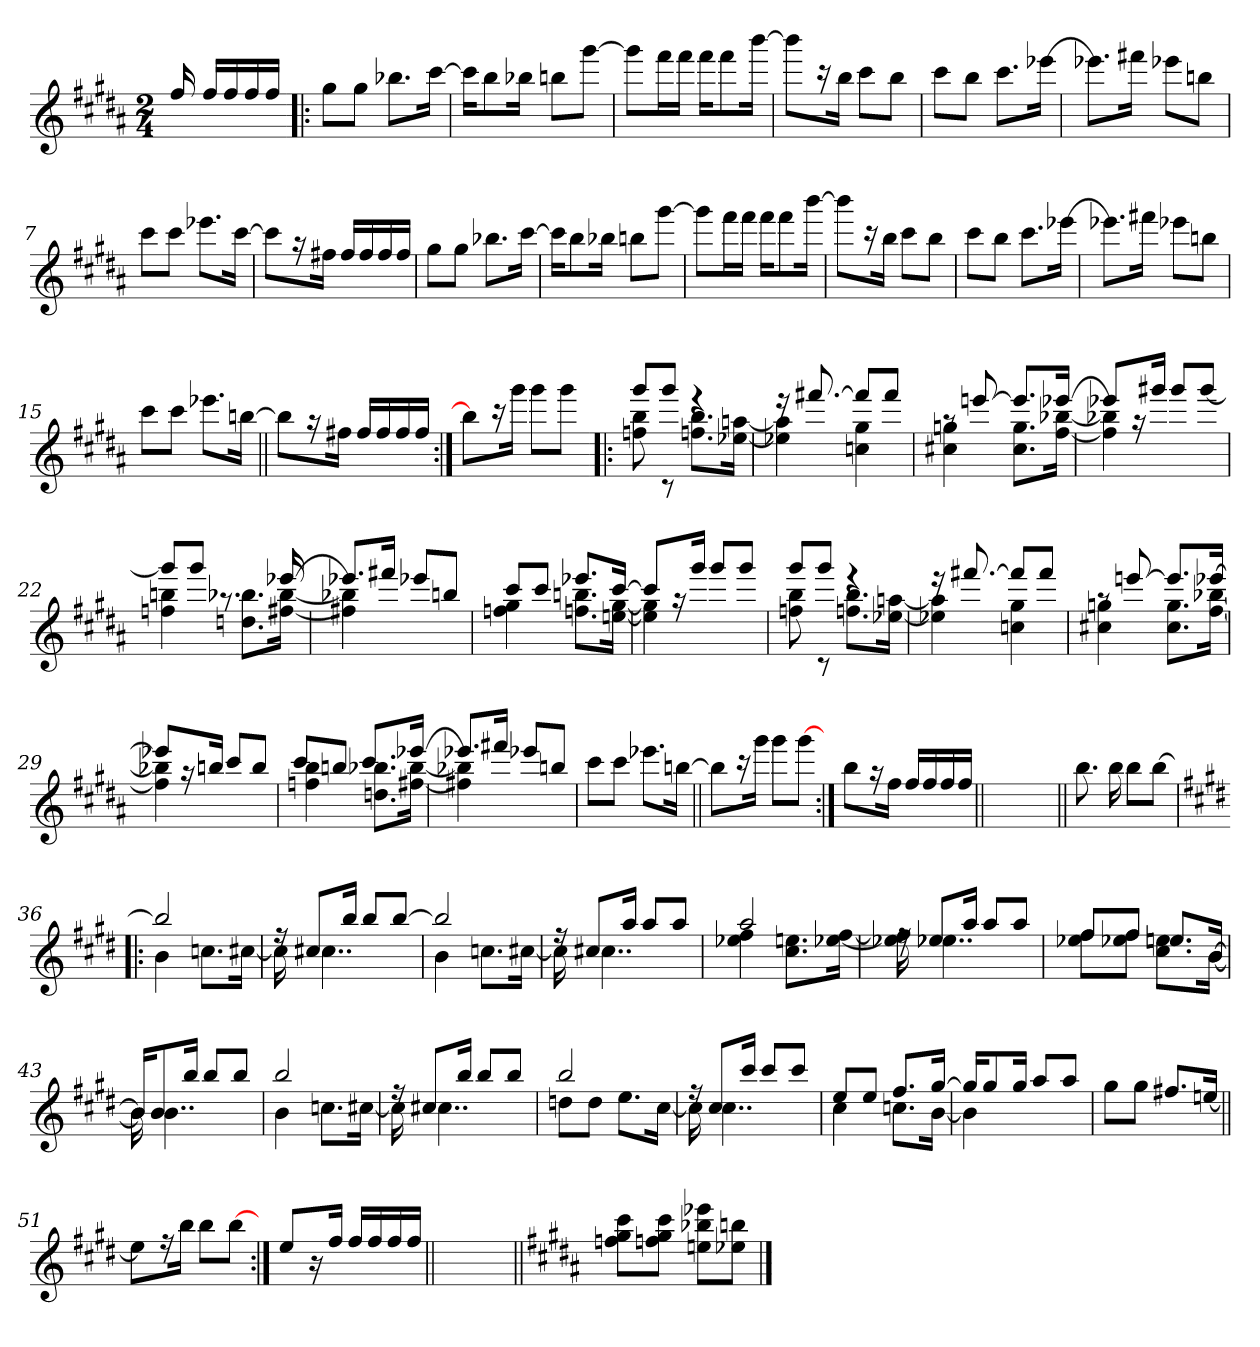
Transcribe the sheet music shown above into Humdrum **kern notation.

**kern
*part1
*staff1
*clefG2
*k[f#c#g#d#a#]
*B:
*M2/4
=
16ff#/
16ff#/LL
16ff#/
16ff#/
16ff#/JJ
=1!|:
8gg#\L
8gg#\J
8.bb-X\L
[16ccc#\Jk
=2
16ccc#\KL]
8bb\
16bb-X\Jk
8bbn\L
[8ggg#\J
=3
8ggg#\L]
16fff#\L
16fff#\JJ
16fff#\KL
8fff#\
[16bbb\Jk
=4
8bbb\L]
16r
16bb\Jk
8ccc#\L
8bb\J
!!LO:LB:g=z
=5
8ccc#\L
8bb\J
8.ccc#\L
[16eee-X\Jk
=6
8.eee-X\L]
16fff#X\Jk
8eee-X\L
8bbn\J
=7
8ccc#\L
8ccc#\J
8.eee-X\L
[16ccc#\Jk
=8
8ccc#\L]
16r
16ff#X\Jk
16ff#/LL
16ff#/
16ff#/
16ff#/JJ
=9
8gg#\L
8gg#\J
8.bb-X\L
[16ccc#\Jk
!!LO:LB:g=z
=10
16ccc#\KL]
8bb\
16bb-X\Jk
8bbn\L
[8ggg#\J
=11
8ggg#\L]
16fff#\L
16fff#\JJ
16fff#\KL
8fff#\
[16bbb\Jk
=12
8bbb\L]
16r
16bb\Jk
8ccc#\L
8bb\J
=13
8ccc#\L
8bb\J
8.ccc#\L
[16eee-X\Jk
=14
8.eee-X\L]
16fff#X\Jk
8eee-X\L
8bbn\J
!!LO:LB:g=z
=15
8ccc#\L
8ccc#\J
8.eee-X\L
[16bbn\Jk
=16||
8bb\L]
16r
16ff#X\Jk
16ff#/LL
16ff#/
16ff#/
16ff#/JJ
=17:|!
8bb\L]
16r
16ggg#\Jk
8ggg#\L
8ggg#\J
=18!|:
*^
8ggg#/L	8ffn\ 8bb\
8ggg#/J	8rc
4rddd	8.ffn\ 8.bb\L
.	[<16ee-X\ [<16aan\Jk
=19	=19
16rddd	4ee-X\] 4aan\]
[>8.fff#X/	.
8fff#/L]	4ccn\ 4gg#\
8fff#/J	.
!!LO:LB:g=z	!!
=20	=20
8raa	4cc#X\ 4ggn\
[>8eeen/	.
8.eee/L]	8.cc#\ 8.gg\L
[>16eee-X/Jk	[<16ff#\ [<16bb-X\Jk
=21	=21
8eee-X/L]	4ff#\] 4bb-X\]
16raa	.
16ggg#X/Jk	.
8ggg#/L	4ryy
[>8ggg#/J	.
=22	=22
8ggg#/L]	4ffn\ 4bbn\
8ggg#/J	.
8.raa	8.ddn\ 8.bb-X\L
[>16eee-X/	[<16ff#X\ [<16bb-\Jk
=23	=23
8.eee-X/L]	4ff#X\] 4bb-X\]
16fff#X/Jk	.
8eee-X/L	4ryy
8bbn/J	.
=24	=24
8ccc#/L	4ffn\ 4gg#\
8ccc#/J	.
8.eee-X/L	8.ffn\ 8.bbn\L
[>16ccc#/Jk	[<16een\ [<16gg#\Jk
!!LO:LB:g=z	!!
=25	=25
8ccc#/L]	4een\] 4gg#\]
16raa	.
16ggg#/Jk	.
8ggg#/L	4ryy
8ggg#/J	.
=26	=26
8ggg#/L	8ffn\ 8bb\
8ggg#/J	8rc
4rddd	8.ffn\ 8.bb\L
.	[<16ee-X\ [<16aan\Jk
=27	=27
16reee	4ee-X\] 4aan\]
[>8.fff#X/	.
8fff#/L]	4ccn\ 4gg#\
8fff#/J	.
=28	=28
8raa	4cc#X\ 4ggn\
[>8eeen/	.
8.eee/L]	8.cc#\ 8.gg\L
[>16eee-X/Jk	[<16ff#\ [<16bb-X\Jk
=29	=29
8eee-X/L]	4ff#\] 4bb-X\]
16raa	.
16bb/Jk	.
8ccc#/L	4ryy
8bb/J	.
!!LO:LB:g=z	!!
=30	=30
8ccc#/L	4ffn\ 4bb\
8bbn/J	.
8.ccc#/L	8.ddn\ 8.bb-X\L
[>16eee-X/Jk	[<16ff#X\ [<16bb-\Jk
=31	=31
8.eee-X/L]	4ff#X\] 4bb-X\]
16fff#X/Jk	.
8eee-X/L	4ryy
8bbn/J	.
*v	*v
=32
8ccc#\L
8ccc#\J
8.eee-X\L
[16bbn\Jk
=33||
8bb\L]
16r
16ggg#\Jk
8ggg#\L
[8ggg#\J
=34:|!
8bb\L
16r
16ff#\Jk
16ff#/LL
16ff#/
16ff#/
16ff#/JJ
=34X341||
2ryy
!!LO:LB:g=z
=35||
8.bb\
16bb\
8bb\L
[8bb\J
=36!|:
*k[f#c#g#d#]
*E:
*^
2bb/]	4b\
.	8.ccn\L
.	[<16cc#X\Jk
=37	=37
16rff	16cc#\]
8cc#X/L	4..cc#\
16bb/Jk	.
8bb/L	.
[>8bb/J	.
=38	=38
2bb/]	4b\
.	8.ccn\L
.	[<16cc#X\Jk
=39	=39
16rff	16cc#\]
8cc#X/L	4..cc#\
16aa/Jk	.
8aa/L	.
8aa/J	.
!!LO:LB:g=z	!!
=40	=40
2aa/	4ee-X\ 4ff#\
.	8.cc#\ 8.een\L
.	[<16ee-X\ [<16ff#\Jk
=41	=41
16rff	16ee-X\] 16ff#\]
8ee-X/L	4..ee-X\
16aa/Jk	.
8aa/L	.
8aa/J	.
=42	=42
8ff#/L	8ee-X\ 8ff#\L
8ff#/J	8ee-X\ 8ff#\J
8.een/L	8.cc#\ 8.een\L
[>16b/Jk	[<16b\Jk
=43	=43
16b/KL]	16b\]
8b/	4..b\
16bb/Jk	.
8bb/L	.
8bb/J	.
=44	=44
2bb/	4b\
.	8.ccn\L
.	[<16cc#X\Jk
!!LO:LB:g=z	!!
=45	=45
16rff	16cc#\]
8cc#X/L	4..cc#\
16bb/Jk	.
8bb/L	.
8bb/J	.
=46	=46
2bb/	8ddn\L
.	8dd\J
.	8.ee\L
.	[<16cc#\Jk
=47	=47
16rff	16cc#\]
8cc#/L	4..cc#\
16ccc#/Jk	.
8ccc#/L	.
8ccc#/J	.
=48	=48
8ee/L	4cc#\
8ee/J	.
8.ff#/L	8.ccn\L
[>16gg#/Jk	[<16b\Jk
=49	=49
16gg#/KL]	4b\]
8gg#/	.
16gg#/Jk	.
8aa/L	4ryy
8aa/J	.
*v	*v
!!LO:LB:g=z
=50
8gg#\L
8gg#\J
8.ff#X/L
[16een/Jk
=51||
8ee\L]
16r
16bb\Jk
8bb\L
[8bb\J
=52:|!
8ee/L
16r
16ff#/Jk
16ff#/LL
16ff#/
16ff#/
16ff#/JJ
=53||
2ryy
=54||
*k[f#c#g#d#a#]
*B:
*^
8ffn\ 8gg#\ 8ccc#\L	16ryy
.	16ryy
8ffn\ 8gg#\ 8ccc#\J	16ryy
.	16ryy
8een\ 8bb-X\ 8eee-X\L	8rcyy
8ee-X\ 8bbn\J	8rcyy
*v	*v
==
*-
